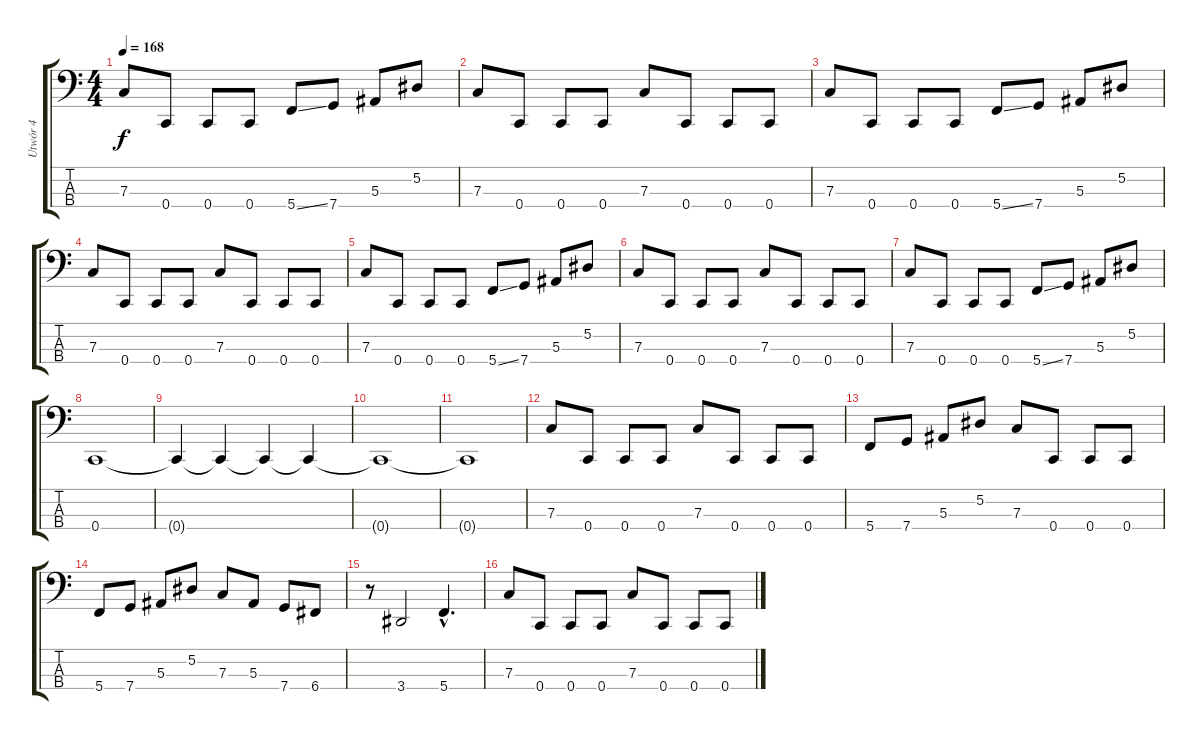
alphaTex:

\track ("Utwór 4" "Utwór 4") {instrument electricbassfinger}
\staff {score tabs}
\tuning (Eb2 Bb1 F1 C1) {hide}
\ts (4 4)
\tempo 168
\clef f4
\ks c
7.3.8{dy f} 0.4.8 0.4.8 0.4.8 5.4{ss}.8 7.4.8 5.3.8 5.2.8 |
7.3.8 0.4.8 0.4.8 0.4.8 7.3.8 0.4.8 0.4.8 0.4.8 |
7.3.8 0.4.8 0.4.8 0.4.8 5.4{ss}.8 7.4.8 5.3.8 5.2.8 |
7.3.8 0.4.8 0.4.8 0.4.8 7.3.8 0.4.8 0.4.8 0.4.8 |
7.3.8 0.4.8 0.4.8 0.4.8 5.4{ss}.8 7.4.8 5.3.8 5.2.8 |
7.3.8 0.4.8 0.4.8 0.4.8 7.3.8 0.4.8 0.4.8 0.4.8 |
7.3.8 0.4.8 0.4.8 0.4.8 5.4{ss}.8 7.4.8 5.3.8 5.2.8 |
0.4.1 |
0.4{t}.4 0.4{t}.4 0.4{t}.4 0.4{t}.4 |
0.4{t}.1 |
0.4{t}.1 |
7.3.8 0.4.8 0.4.8 0.4.8 7.3.8 0.4.8 0.4.8 0.4.8 |
5.4.8 7.4.8 5.3.8 5.2.8 7.3.8 0.4.8 0.4.8 0.4.8 |
5.4.8 7.4.8 5.3.8 5.2.8 7.3.8 5.3.8 7.4.8 6.4.8 |
r.8 3.4.2 5.4{hac}.4{d} |
7.3.8 0.4.8 0.4.8 0.4.8 7.3.8 0.4.8 0.4.8 0.4.8
